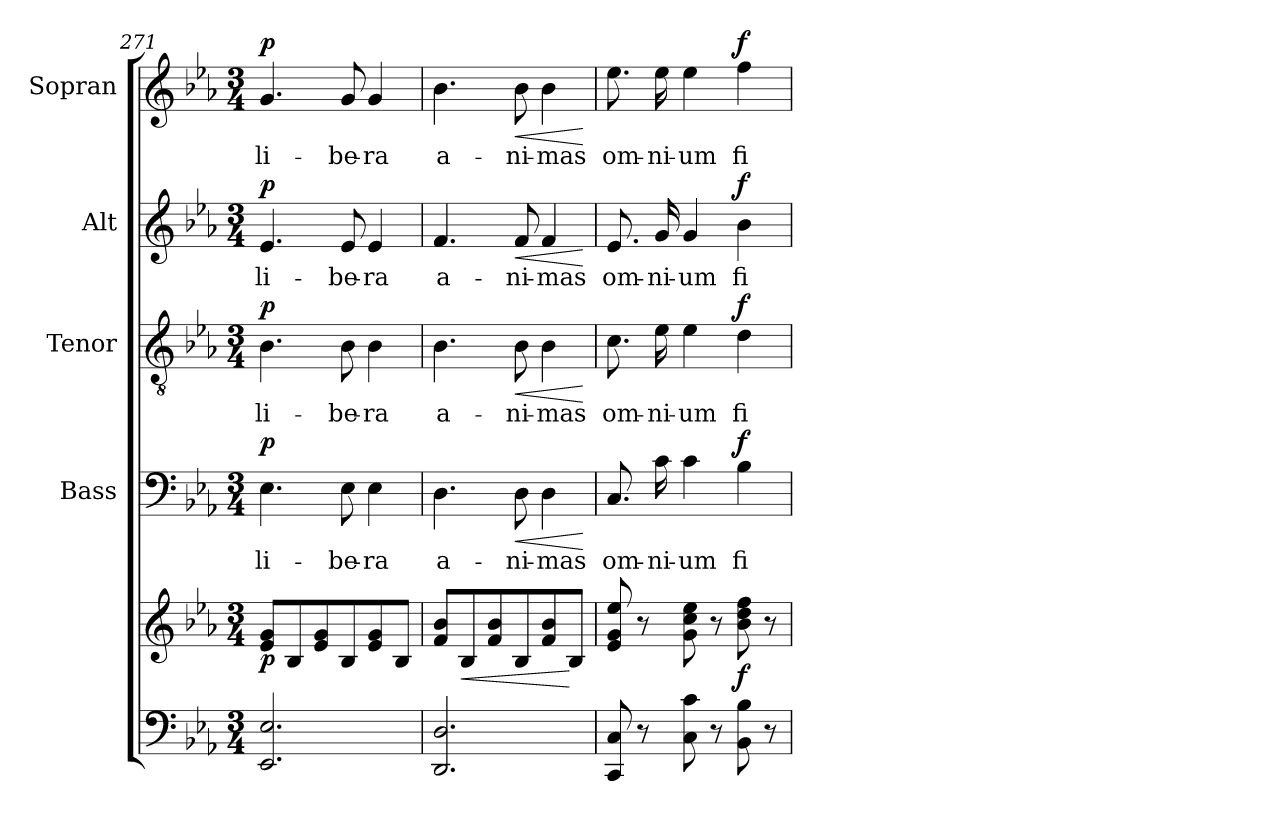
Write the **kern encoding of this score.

**kern	**kern	**dynam	**kern	**text	**dynam	**kern	**text	**dynam	**kern	**text	**dynam	**kern	**text	**dynam
*part5	*part5	*part5	*part4	*part4	*part4	*part3	*part3	*part3	*part2	*part2	*part2	*part1	*part1	*part1
*staff6	*staff5	*staff5/6	*staff4	*staff4	*staff4	*staff3	*staff3	*staff3	*staff2	*staff2	*staff2	*staff1	*staff1	*staff1
*	*	*	*I"Bass	*	*	*I"Tenor	*	*	*I"Alt	*	*	*I"Sopran	*	*
*	*	*	*I'B.	*	*	*I'T.	*	*	*I'A.	*	*	*I'S.	*	*
*clefF4	*clefG2	*	*clefF4	*	*	*clefGv2	*	*	*clefG2	*	*	*clefG2	*	*
*k[b-e-a-]	*k[b-e-a-]	*	*k[b-e-a-]	*	*	*k[b-e-a-]	*	*	*k[b-e-a-]	*	*	*k[b-e-a-]	*	*
*E-:	*E-:	*	*E-:	*	*	*E-:	*	*	*E-:	*	*	*E-:	*	*
*M3/4	*M3/4	*	*M3/4	*	*	*M3/4	*	*	*M3/4	*	*	*M3/4	*	*
=271	=271	=271	=271	=271	=271	=271	=271	=271	=271	=271	=271	=271	=271	=271
!	!	!LO:DY:b	!	!LO:LY:b	!LO:DY:a	!	!LO:LY:b	!LO:DY:a	!	!LO:LY:b	!LO:DY:a	!	!LO:LY:b	!LO:DY:a
2.EE-/ 2.E-/	8e-/ 8g/L	p	4.E-\	li-	p	4.B-\	li-	p	4.e-/	li-	p	4.g/	li-	p
.	8B-/	.	.	.	.	.	.	.	.	.	.	.	.	.
.	8e-/ 8g/	.	.	.	.	.	.	.	.	.	.	.	.	.
!	!	!	!	!LO:LY:b	!	!	!LO:LY:b	!	!	!LO:LY:b	!	!	!LO:LY:b	!
.	8B-/	.	8E-\	-be-	.	8B-\	-be-	.	8e-/	-be-	.	8g/	-be-	.
!	!	!	!	!LO:LY:b	!	!	!LO:LY:b	!	!	!LO:LY:b	!	!	!LO:LY:b	!
.	8e-/ 8g/	.	4E-\	-ra	.	4B-\	-ra	.	4e-/	-ra	.	4g/	-ra	.
.	8B-/J	.	.	.	.	.	.	.	.	.	.	.	.	.
=272	=272	=272	=272	=272	=272	=272	=272	=272	=272	=272	=272	=272	=272	=272
!	!	!	!	!LO:LY:b	!	!	!LO:LY:b	!	!	!LO:LY:b	!	!	!LO:LY:b	!
2.DD/ 2.D/	8f/ 8b-/L	.	4.D\	a-	.	4.B-\	a-	.	4.f/	a-	.	4.b-\	a-	.
!	!	!LO:HP:b	!	!	!	!	!	!	!	!	!	!	!	!
.	8B-/	<	.	.	.	.	.	.	.	.	.	.	.	.
.	8f/ 8b-/	.	.	.	.	.	.	.	.	.	.	.	.	.
!	!	!	!	!LO:LY:b	!LO:HP:b	!	!LO:LY:b	!LO:HP:b	!	!LO:LY:b	!LO:HP:b	!	!LO:LY:b	!LO:HP:b
.	8B-/	.	8D\	-ni-	<	8B-\	-ni-	<	8f/	-ni-	<	8b-\	-ni-	<
!	!	!	!	!LO:LY:b	!	!	!LO:LY:b	!	!	!LO:LY:b	!	!	!LO:LY:b	!
.	8f/ 8b-/	.	4D\	-mas	.	4B-\	-mas	.	4f/	-mas	.	4b-\	-mas	.
.	8B-/J	[	.	.	.	.	.	.	.	.	.	.	.	.
.	.	.	.	.	[	.	.	[	.	.	[	.	.	[
=273	=273	=273	=273	=273	=273	=273	=273	=273	=273	=273	=273	=273	=273	=273
!	!	!	!	!LO:LY:b	!	!	!LO:LY:b	!	!	!LO:LY:b	!	!	!LO:LY:b	!
8CC/ 8C/	8e-/ 8g/ 8ee-/	.	8.C/	om-	.	8.c\	om-	.	8.e-/	om-	.	8.ee-\	om-	.
8r	8r	.	.	.	.	.	.	.	.	.	.	.	.	.
!	!	!	!	!LO:LY:b	!	!	!LO:LY:b	!	!	!LO:LY:b	!	!	!LO:LY:b	!
.	.	.	16c\	-ni-	.	16e-\	-ni-	.	16g/	-ni-	.	16ee-\	-ni-	.
!	!	!	!	!LO:LY:b	!	!	!LO:LY:b	!	!	!LO:LY:b	!	!	!LO:LY:b	!
8C\ 8c\	8g\ 8cc\ 8ee-\	.	4c\	-um	.	4e-\	-um	.	4g/	-um	.	4ee-\	-um	.
8r	8r	.	.	.	.	.	.	.	.	.	.	.	.	.
!	!	!LO:DY:b	!	!LO:LY:b	!LO:DY:a	!	!LO:LY:b	!LO:DY:a	!	!LO:LY:b	!LO:DY:a	!	!LO:LY:b	!LO:DY:a
8BB-\ 8B-\	8b-\ 8dd\ 8ff\	f	4B-\	fi-	f	4d\	fi-	f	4b-\	fi-	f	4ff\	fi-	f
8r	8r	.	.	.	.	.	.	.	.	.	.	.	.	.
=	=	=	=	=	=	=	=	=	=	=	=	=	=	=
*-	*-	*-	*-	*-	*-	*-	*-	*-	*-	*-	*-	*-	*-	*-
